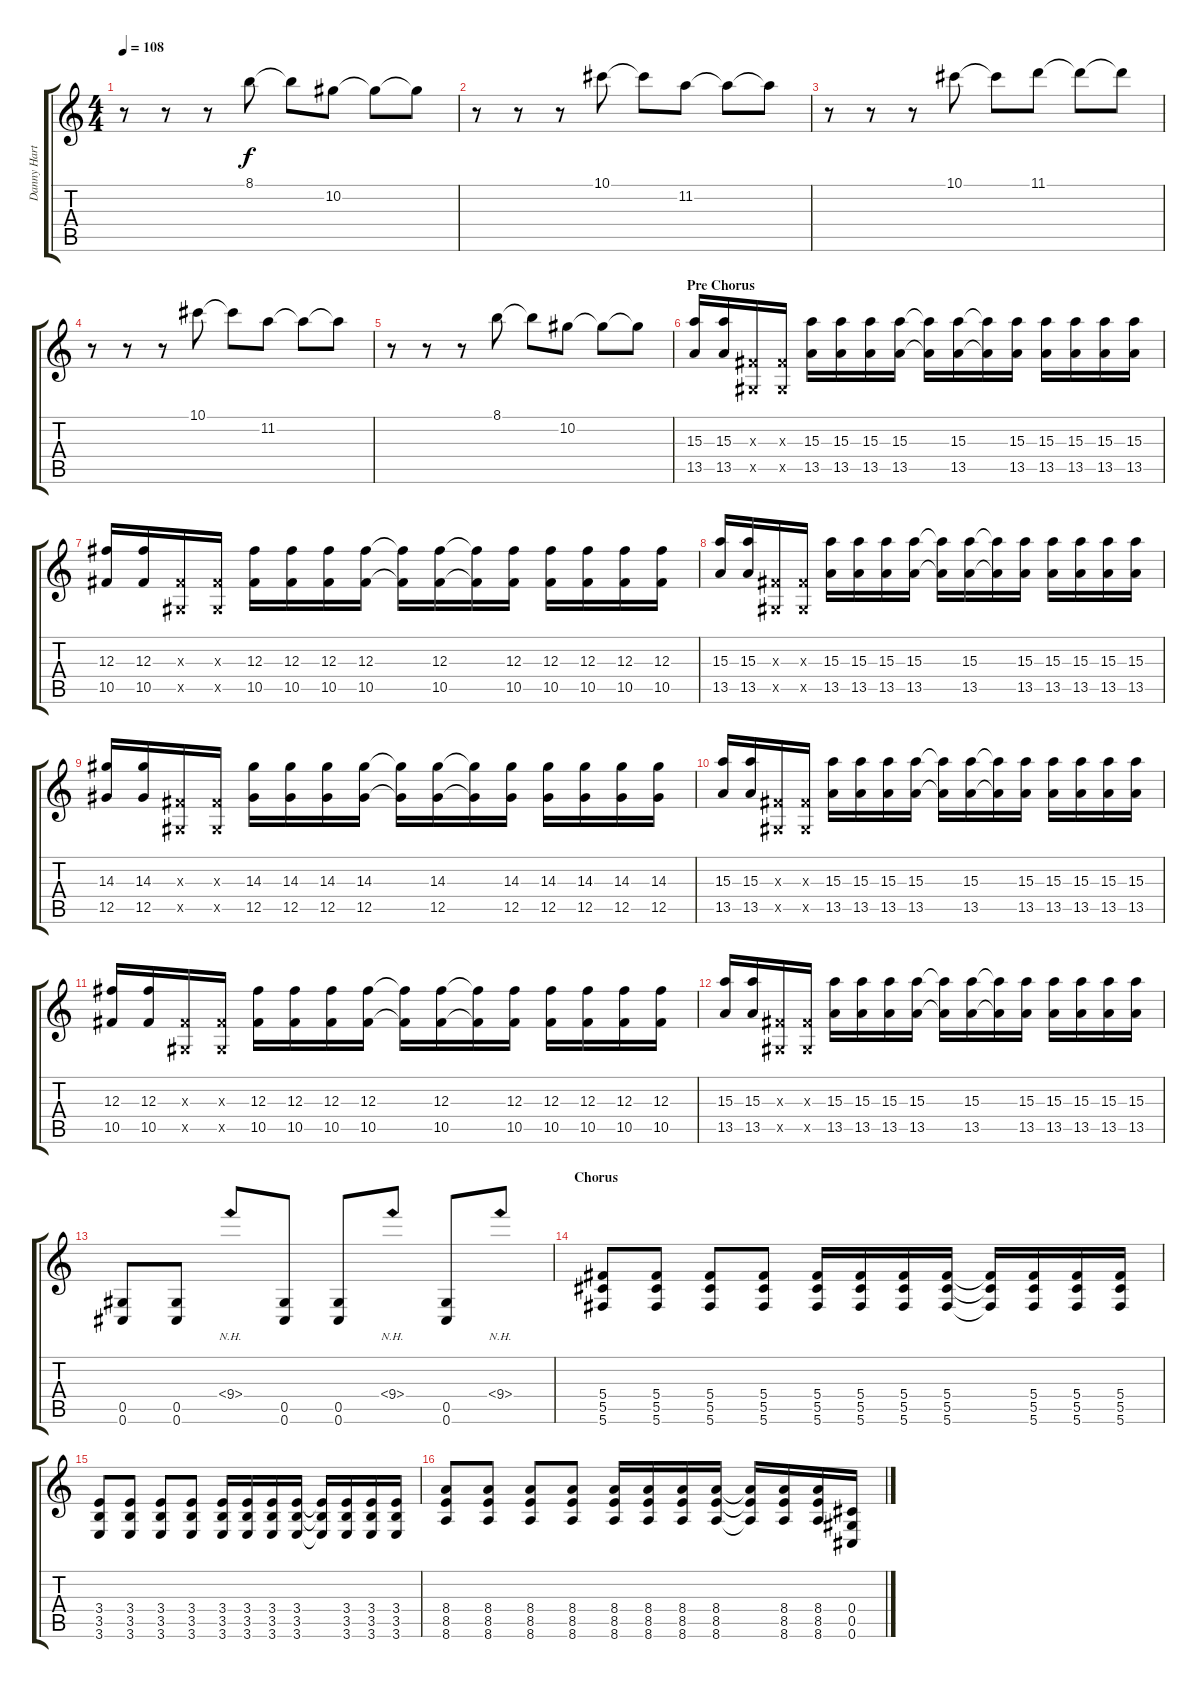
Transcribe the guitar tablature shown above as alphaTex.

\track ("Danny Hartwell (Guitar)" "Danny Hart") {instrument distortionguitar}
\staff {score tabs}
\tuning (Eb4 Bb3 Gb3 Db3 Ab2 Db2) {hide}
\ts (4 4)
\tempo 108
\clef g2
\ks c
r.8{dy f} r.8 r.8 8.1.8 8.1{t}.8 10.2.8 10.2{t}.8 10.2{t}.8 |
r.8{volume 16 instrument electricguitarjazz} r.8 r.8 10.1.8 10.1{t}.8 11.2.8 11.2{t}.8 11.2{t}.8 |
r.8 r.8 r.8 10.1.8 10.1{t}.8 11.1.8 11.1{t}.8 11.1{t}.8 |
r.8 r.8 r.8 10.1.8 10.1{t}.8 11.2.8 11.2{t}.8 11.2{t}.8 |
r.8 r.8 r.8 8.1.8 8.1{t}.8 10.2.8 10.2{t}.8 10.2{t}.8 |
\section ("" "Pre Chorus")
(15.3 13.5).16{volume 13 instrument distortionguitar} (15.3 13.5).16 (0.3{x} 0.5{x}).16 (0.3{x} 0.5{x}).16 (15.3 13.5).16 (15.3 13.5).16 (15.3 13.5).16 (15.3 13.5).16 (15.3{t} 13.5{t}).16 (15.3 13.5).16 (15.3{t} 13.5{t}).16 (15.3 13.5).16 (15.3 13.5).16 (15.3 13.5).16 (15.3 13.5).16 (15.3 13.5).16 |
(12.3 10.5).16 (12.3 10.5).16 (0.3{x} 0.5{x}).16 (0.3{x} 0.5{x}).16 (12.3 10.5).16 (12.3 10.5).16 (12.3 10.5).16 (12.3 10.5).16 (12.3{t} 10.5{t}).16 (12.3 10.5).16 (12.3{t} 10.5{t}).16 (12.3 10.5).16 (12.3 10.5).16 (12.3 10.5).16 (12.3 10.5).16 (12.3 10.5).16 |
(15.3 13.5).16 (15.3 13.5).16 (0.3{x} 0.5{x}).16 (0.3{x} 0.5{x}).16 (15.3 13.5).16 (15.3 13.5).16 (15.3 13.5).16 (15.3 13.5).16 (15.3{t} 13.5{t}).16 (15.3 13.5).16 (15.3{t} 13.5{t}).16 (15.3 13.5).16 (15.3 13.5).16 (15.3 13.5).16 (15.3 13.5).16 (15.3 13.5).16 |
(14.3 12.5).16 (14.3 12.5).16 (0.3{x} 0.5{x}).16 (0.3{x} 0.5{x}).16 (14.3 12.5).16 (14.3 12.5).16 (14.3 12.5).16 (14.3 12.5).16 (14.3{t} 12.5{t}).16 (14.3 12.5).16 (14.3{t} 12.5{t}).16 (14.3 12.5).16 (14.3 12.5).16 (14.3 12.5).16 (14.3 12.5).16 (14.3 12.5).16 |
(15.3 13.5).16{volume 13 instrument distortionguitar} (15.3 13.5).16 (0.3{x} 0.5{x}).16 (0.3{x} 0.5{x}).16 (15.3 13.5).16 (15.3 13.5).16 (15.3 13.5).16 (15.3 13.5).16 (15.3{t} 13.5{t}).16 (15.3 13.5).16 (15.3{t} 13.5{t}).16 (15.3 13.5).16 (15.3 13.5).16 (15.3 13.5).16 (15.3 13.5).16 (15.3 13.5).16 |
(12.3 10.5).16 (12.3 10.5).16 (0.3{x} 0.5{x}).16 (0.3{x} 0.5{x}).16 (12.3 10.5).16 (12.3 10.5).16 (12.3 10.5).16 (12.3 10.5).16 (12.3{t} 10.5{t}).16 (12.3 10.5).16 (12.3{t} 10.5{t}).16 (12.3 10.5).16 (12.3 10.5).16 (12.3 10.5).16 (12.3 10.5).16 (12.3 10.5).16 |
(15.3 13.5).16 (15.3 13.5).16 (0.3{x} 0.5{x}).16 (0.3{x} 0.5{x}).16 (15.3 13.5).16 (15.3 13.5).16 (15.3 13.5).16 (15.3 13.5).16 (15.3{t} 13.5{t}).16 (15.3 13.5).16 (15.3{t} 13.5{t}).16 (15.3 13.5).16 (15.3 13.5).16 (15.3 13.5).16 (15.3 13.5).16 (15.3 13.5).16 |
(0.5 0.6).8 (0.5 0.6).8 9.4{nh}.8 (0.5 0.6).8 (0.5 0.6).8 9.4{nh}.8 (0.5 0.6).8 9.4{nh}.8 |
\section ("" "Chorus")
(5.4 5.5 5.6).8 (5.4 5.5 5.6).8 (5.4 5.5 5.6).8 (5.4 5.5 5.6).8 (5.4 5.5 5.6).16 (5.4 5.5 5.6).16 (5.4 5.5 5.6).16 (5.4 5.5 5.6).16 (5.4{t} 5.5{t} 5.6{t}).16 (5.4 5.5 5.6).16 (5.4 5.5 5.6).16 (5.4 5.5 5.6).16 |
(3.4 3.5 3.6).8 (3.4 3.5 3.6).8 (3.4 3.5 3.6).8 (3.4 3.5 3.6).8 (3.4 3.5 3.6).16 (3.4 3.5 3.6).16 (3.4 3.5 3.6).16 (3.4 3.5 3.6).16 (3.4{t} 3.5{t} 3.6{t}).16 (3.4 3.5 3.6).16 (3.4 3.5 3.6).16 (3.4 3.5 3.6).16 |
(8.4 8.5 8.6).8 (8.4 8.5 8.6).8 (8.4 8.5 8.6).8 (8.4 8.5 8.6).8 (8.4 8.5 8.6).16 (8.4 8.5 8.6).16 (8.4 8.5 8.6).16 (8.4 8.5 8.6).16 (8.4{t} 8.5{t} 8.6{t}).16 (8.4 8.5 8.6).16 (8.4 8.5 8.6).16 (0.4 0.5 0.6).16
